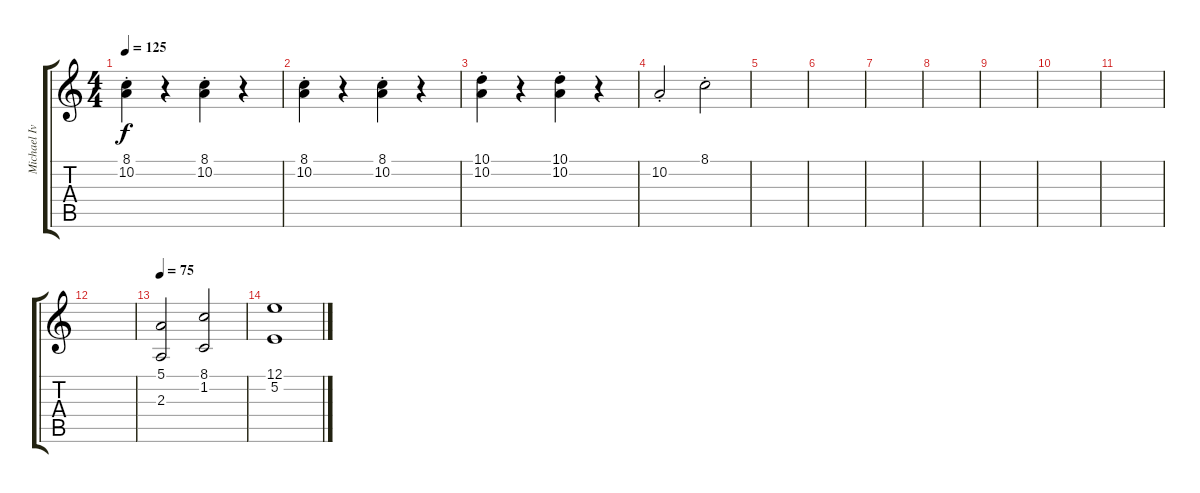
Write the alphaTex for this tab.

\track ("Michael Ivans/Steven Drozd (Misc)" "Michael Iv") {instrument pad7halo}
\staff {score tabs}
\tuning (E4 B3 G3 D3 A2 E2) {hide}
\ts (4 4)
\tempo 125
\clef g2
\ks c
(8.1{st} 10.2{st}).4{dy f} r.4 (8.1{st} 10.2{st}).4 r.4 |
(8.1{st} 10.2{st}).4 r.4 (8.1{st} 10.2{st}).4 r.4 |
(10.1{st} 10.2{st}).4 r.4 (10.1{st} 10.2{st}).4 r.4 |
10.2{st}.2{instrument choiraahs} 8.1{st}.2 |
|
|
|
|
|
|
|
|
\tempo 75
(5.1 2.3).2{balance 3 instrument tubularbells} (8.1 1.2).2{balance 3 instrument tubularbells} |
(12.1 5.2).1{balance 3 instrument tubularbells}
